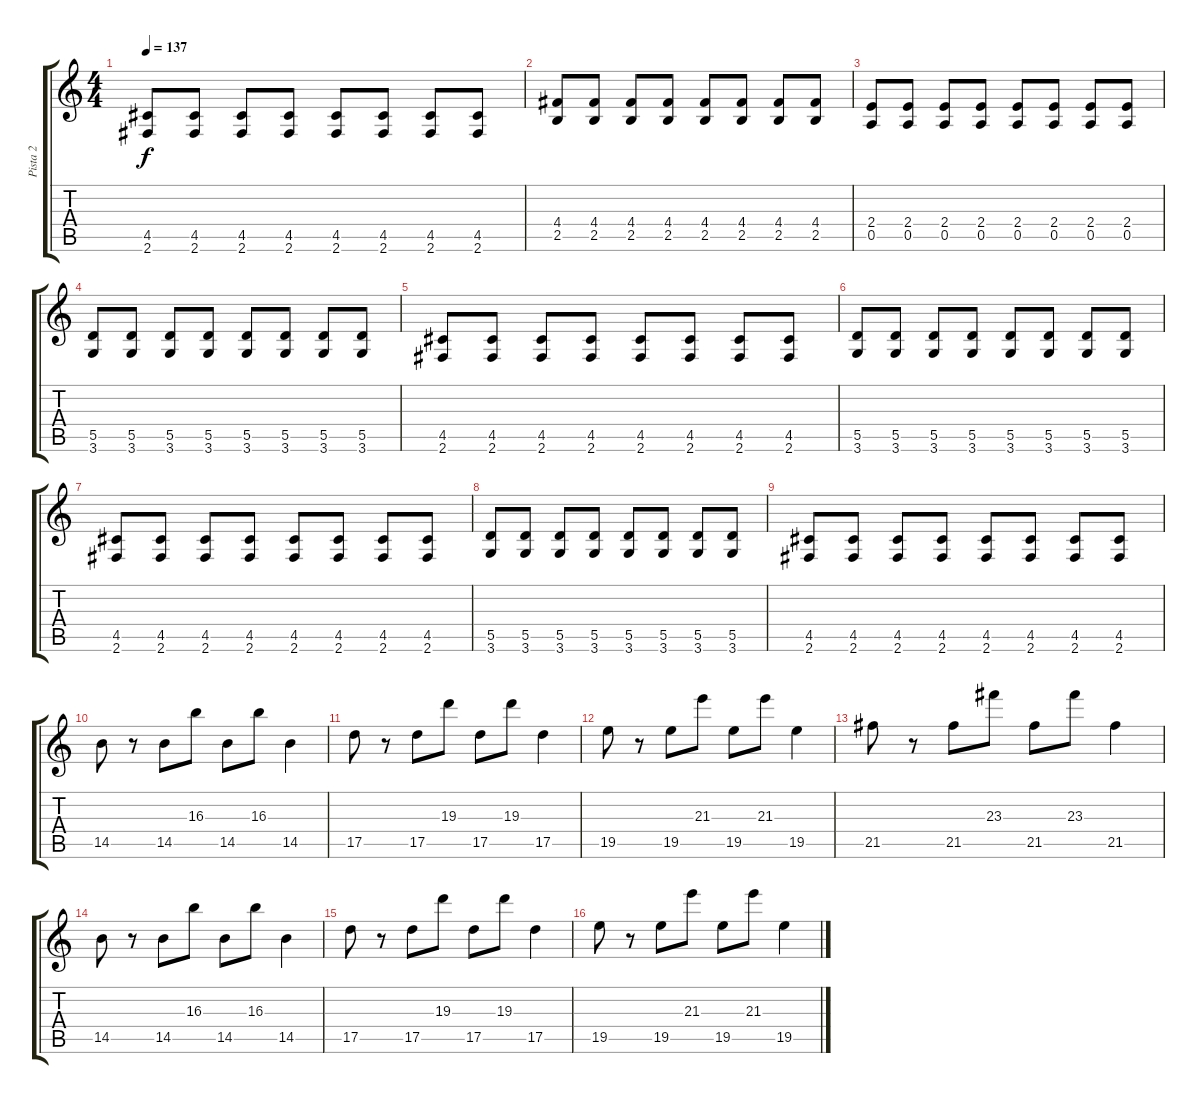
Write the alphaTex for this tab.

\track ("Pista 2" "Pista 2") {instrument distortionguitar}
\staff {score tabs}
\tuning (E4 B3 G3 D3 A2 E2) {hide}
\ts (4 4)
\tempo 137
\clef g2
\ks c
(4.5 2.6).8{dy f} (4.5 2.6).8 (4.5 2.6).8 (4.5 2.6).8 (4.5 2.6).8 (4.5 2.6).8 (4.5 2.6).8 (4.5 2.6).8 |
(4.4 2.5).8 (4.4 2.5).8 (4.4 2.5).8 (4.4 2.5).8 (4.4 2.5).8 (4.4 2.5).8 (4.4 2.5).8 (4.4 2.5).8 |
(2.4 0.5).8 (2.4 0.5).8 (2.4 0.5).8 (2.4 0.5).8 (2.4 0.5).8 (2.4 0.5).8 (2.4 0.5).8 (2.4 0.5).8 |
(5.5 3.6).8 (5.5 3.6).8 (5.5 3.6).8 (5.5 3.6).8 (5.5 3.6).8 (5.5 3.6).8 (5.5 3.6).8 (5.5 3.6).8 |
(4.5 2.6).8 (4.5 2.6).8 (4.5 2.6).8 (4.5 2.6).8 (4.5 2.6).8 (4.5 2.6).8 (4.5 2.6).8 (4.5 2.6).8 |
(5.5 3.6).8 (5.5 3.6).8 (5.5 3.6).8 (5.5 3.6).8 (5.5 3.6).8 (5.5 3.6).8 (5.5 3.6).8 (5.5 3.6).8 |
(4.5 2.6).8 (4.5 2.6).8 (4.5 2.6).8 (4.5 2.6).8 (4.5 2.6).8 (4.5 2.6).8 (4.5 2.6).8 (4.5 2.6).8 |
(5.5 3.6).8 (5.5 3.6).8 (5.5 3.6).8 (5.5 3.6).8 (5.5 3.6).8 (5.5 3.6).8 (5.5 3.6).8 (5.5 3.6).8 |
(4.5 2.6).8 (4.5 2.6).8 (4.5 2.6).8 (4.5 2.6).8 (4.5 2.6).8 (4.5 2.6).8 (4.5 2.6).8 (4.5 2.6).8 |
14.5.8 r.8 14.5.8 16.3.8 14.5.8 16.3.8 14.5.4 |
17.5.8 r.8 17.5.8 19.3.8 17.5.8 19.3.8 17.5.4 |
19.5.8 r.8 19.5.8 21.3.8 19.5.8 21.3.8 19.5.4 |
21.5.8 r.8 21.5.8 23.3.8 21.5.8 23.3.8 21.5.4 |
14.5.8 r.8 14.5.8 16.3.8 14.5.8 16.3.8 14.5.4 |
17.5.8 r.8 17.5.8 19.3.8 17.5.8 19.3.8 17.5.4 |
19.5.8 r.8 19.5.8 21.3.8 19.5.8 21.3.8 19.5.4
